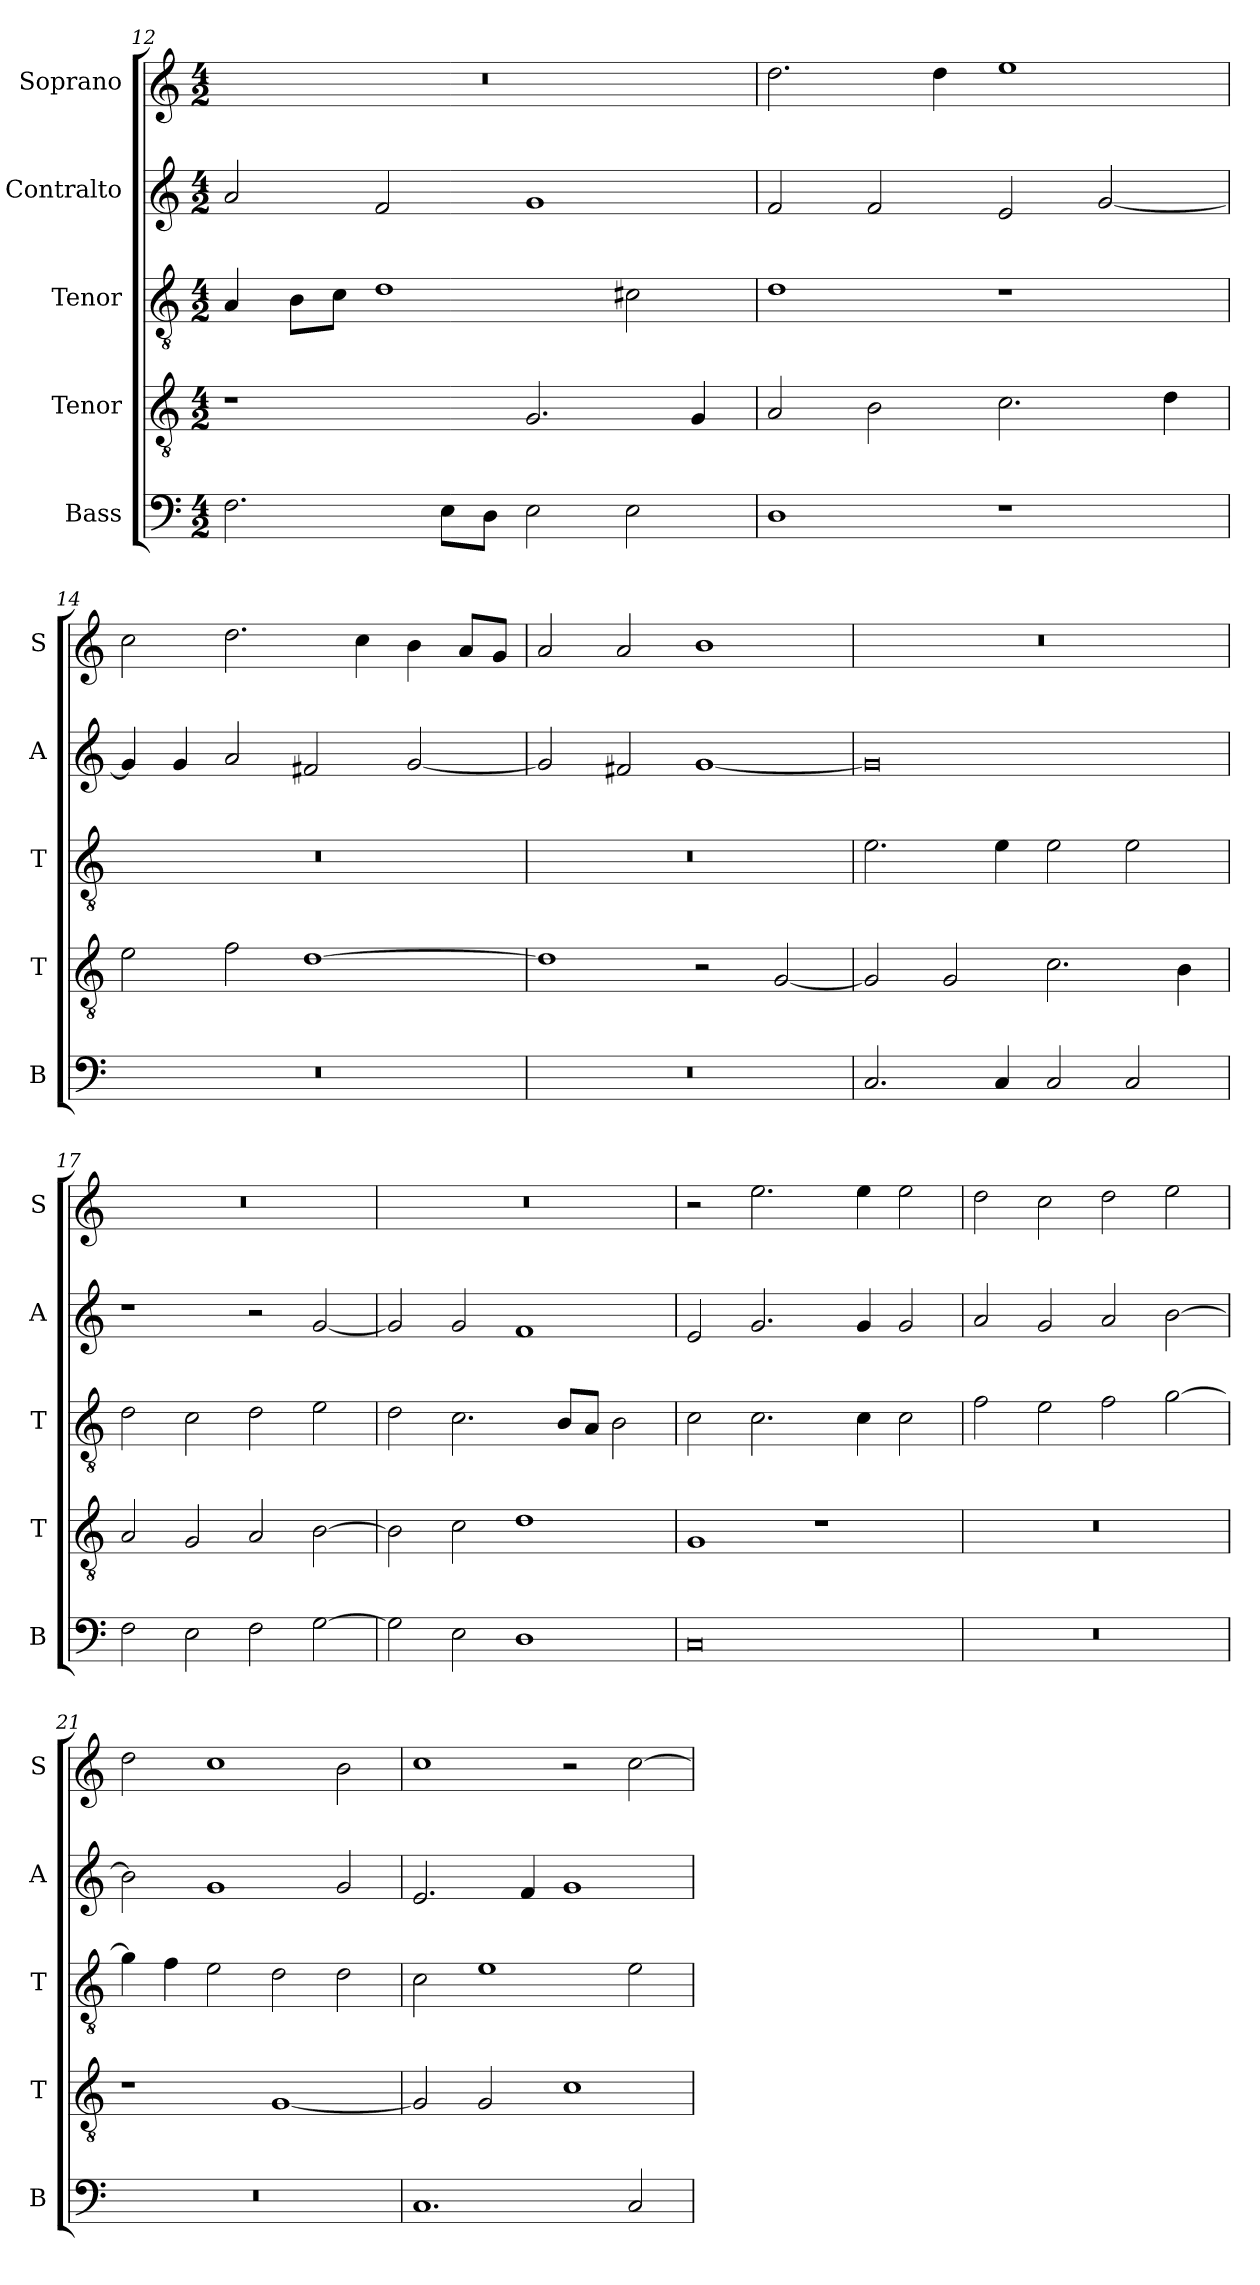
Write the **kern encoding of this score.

**kern	**kern	**kern	**kern	**kern
*part5	*part4	*part3	*part2	*part1
*staff5	*staff4	*staff3	*staff2	*staff1
*I"Bass	*I"Tenor	*I"Tenor	*I"Contralto	*I"Soprano
*I'B	*I'T	*I'T	*I'A	*I'S
*clefF4	*clefGv2	*clefGv2	*clefG2	*clefG2
*k[]	*k[]	*k[]	*k[]	*k[]
*C:ion	*C:ion	*C:ion	*C:ion	*C:ion
*M4/2	*M4/2	*M4/2	*M4/2	*M4/2
=12	=12	=12	=12	=12
2.F	1r	4A	2a	0r
.	.	8B\L	.	.
.	.	8c\J	.	.
.	.	1d	2f	.
8E\L	.	.	.	.
8D\J	.	.	.	.
2E	2.G	.	1g	.
2E	.	2c#X	.	.
.	4G	.	.	.
=13	=13	=13	=13	=13
1D	2A	1d	2f	2.dd
.	2B	.	2f	.
.	.	.	.	4dd
1r	2.c	1r	2e	1ee
.	.	.	[2g	.
.	4d	.	.	.
=14	=14	=14	=14	=14
0r	2e	0r	4g]	2cc
.	.	.	4g	.
.	2f	.	2a	2.dd
.	[1d	.	2f#X	.
.	.	.	.	4cc
.	.	.	[2g	4b
.	.	.	.	8a/L
.	.	.	.	8g/J
=15	=15	=15	=15	=15
0r	1d]	0r	2g]	2a
.	.	.	2f#X	2a
.	2r	.	[1g	1b
.	[2G	.	.	.
=16	=16	=16	=16	=16
2.C	2G]	2.e	0g]	0r
.	2G	.	.	.
4C	.	4e	.	.
2C	2.c	2e	.	.
2C	.	2e	.	.
.	4B	.	.	.
=17	=17	=17	=17	=17
2F	2A	2d	1r	0r
2E	2G	2c	.	.
2F	2A	2d	2r	.
[2G	[2B	2e	[2g	.
=18	=18	=18	=18	=18
2G]	2B]	2d	2g]	0r
2E	2c	2.c	2g	.
1D	1d	.	1f	.
.	.	8B/L	.	.
.	.	8A/J	.	.
.	.	2B	.	.
=19	=19	=19	=19	=19
0C	1G	2c	2e	2r
.	.	2.c	2.g	2.ee
.	1r	.	.	.
.	.	4c	4g	4ee
.	.	2c	2g	2ee
=20	=20	=20	=20	=20
0r	0r	2f	2a	2dd
.	.	2e	2g	2cc
.	.	2f	2a	2dd
.	.	[2g	[2b	2ee
=21	=21	=21	=21	=21
0r	1r	4g]	2b]	2dd
.	.	4f	.	.
.	.	2e	1g	1cc
.	[1G	2d	.	.
.	.	2d	2g	2b
=22	=22	=22	=22	=22
1.C	2G]	2c	2.e	1cc
.	2G	1e	.	.
.	.	.	4f	.
.	1c	.	1g	2r
2C	.	2e	.	[2cc
=	=	=	=	=
*-	*-	*-	*-	*-
